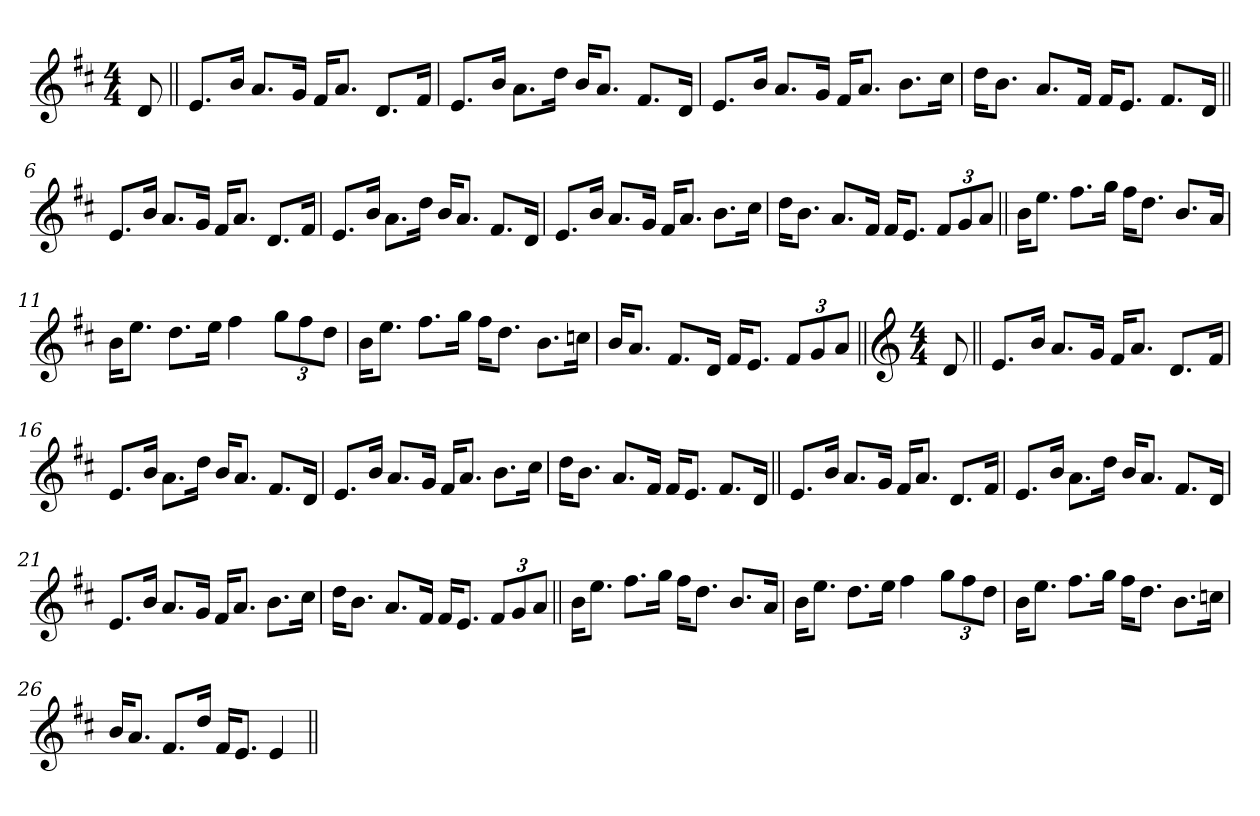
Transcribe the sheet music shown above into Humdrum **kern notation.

**kern
*part1
*staff1
*clefG2
*k[f#c#]
*M4/4
=1
8d/
=2||
8.e/L
16b/Jk
8.a/L
16g/Jk
16f#/KL
8.a/J
8.d/L
16f#/Jk
=3
8.e/L
16b/Jk
8.a\L
16dd\Jk
16b/KL
8.a/J
8.f#/L
16d/Jk
=4
8.e/L
16b/Jk
8.a/L
16g/Jk
16f#/KL
8.a/J
8.b\L
16cc#\Jk
=5
16dd\KL
8.b\J
8.a/L
16f#/Jk
16f#/KL
8.e/J
8.f#/L
16d/Jk
!!LO:LB:g=z
=6||
8.e/L
16b/Jk
8.a/L
16g/Jk
16f#/KL
8.a/J
8.d/L
16f#/Jk
=7
8.e/L
16b/Jk
8.a\L
16dd\Jk
16b/KL
8.a/J
8.f#/L
16d/Jk
=8
8.e/L
16b/Jk
8.a/L
16g/Jk
16f#/KL
8.a/J
8.b\L
16cc#\Jk
=9
16dd\KL
8.b\J
8.a/L
16f#/Jk
16f#/KL
8.e/J
12f#/L
12g/
12a/J
!!LO:LB:g=z
=10||
16b\KL
8.ee\J
8.ff#\L
16gg\Jk
16ff#\KL
8.dd\J
8.b/L
16a/Jk
=11
16b\KL
8.ee\J
8.dd\L
16ee\Jk
4ff#\
12gg\L
12ff#\
12dd\J
=12
16b\KL
8.ee\J
8.ff#\L
16gg\Jk
16ff#\KL
8.dd\J
8.b\L
16ccn\Jk
=13
16b/KL
8.a/J
8.f#/L
16d/Jk
16f#/KL
8.e/J
12f#/L
12g/
12a/J
!!LO:LB:g=z
=14||
*clefG2
*M4/4
8d/
=15||
8.e/L
16b/Jk
8.a/L
16g/Jk
16f#/KL
8.a/J
8.d/L
16f#/Jk
=16
8.e/L
16b/Jk
8.a\L
16dd\Jk
16b/KL
8.a/J
8.f#/L
16d/Jk
=17
8.e/L
16b/Jk
8.a/L
16g/Jk
16f#/KL
8.a/J
8.b\L
16cc#\Jk
=18
16dd\KL
8.b\J
8.a/L
16f#/Jk
16f#/KL
8.e/J
8.f#/L
16d/Jk
!!LO:LB:g=z
=19||
8.e/L
16b/Jk
8.a/L
16g/Jk
16f#/KL
8.a/J
8.d/L
16f#/Jk
=20
8.e/L
16b/Jk
8.a\L
16dd\Jk
16b/KL
8.a/J
8.f#/L
16d/Jk
=21
8.e/L
16b/Jk
8.a/L
16g/Jk
16f#/KL
8.a/J
8.b\L
16cc#\Jk
=22
16dd\KL
8.b\J
8.a/L
16f#/Jk
16f#/KL
8.e/J
12f#/L
12g/
12a/J
!!LO:LB:g=z
=23||
16b\KL
8.ee\J
8.ff#\L
16gg\Jk
16ff#\KL
8.dd\J
8.b/L
16a/Jk
=24
16b\KL
8.ee\J
8.dd\L
16ee\Jk
4ff#\
12gg\L
12ff#\
12dd\J
=25
16b\KL
8.ee\J
8.ff#\L
16gg\Jk
16ff#\KL
8.dd\J
8.b\L
16ccn\Jk
=26
16b/KL
8.a/J
8.f#/L
16dd/Jk
16f#/KL
8.e/J
4e/
=||
*-
